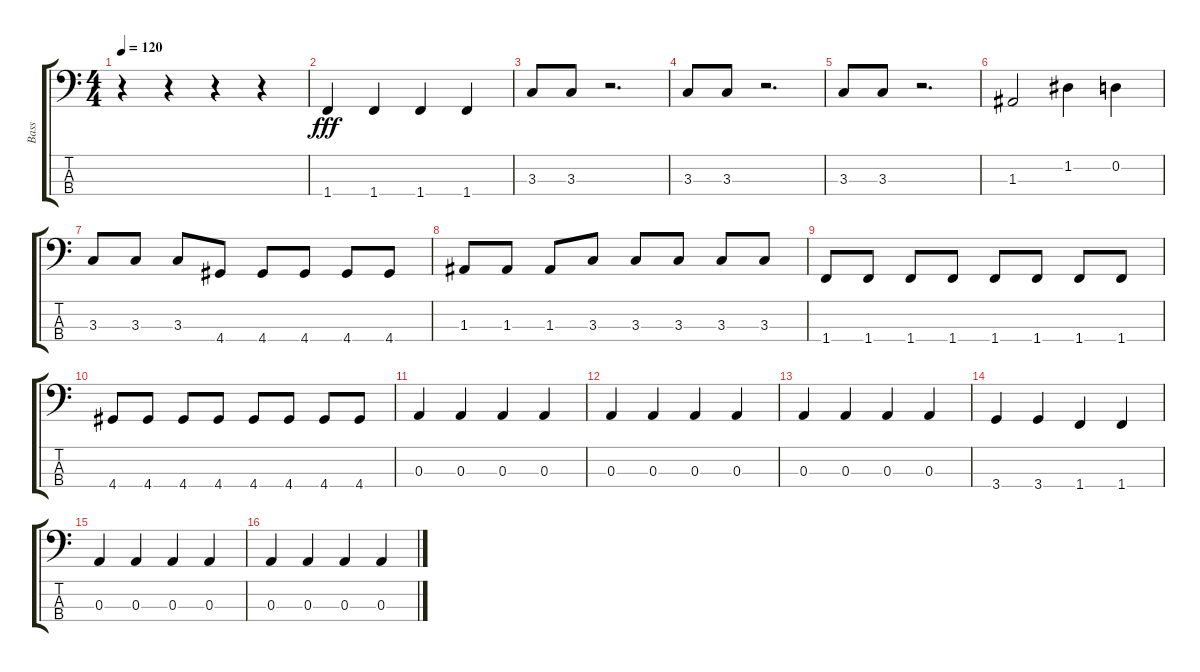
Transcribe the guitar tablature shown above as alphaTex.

\track ("Bass" "Bass") {instrument electricbassfinger}
\staff {score tabs}
\tuning (G2 D2 A1 E1) {hide}
\ts (4 4)
\tempo 120
\clef f4
\ks c
r.4{dy fff} r.4 r.4 r.4 |
1.4.4 1.4.4 1.4.4 1.4.4 |
3.3.8 3.3.8 r.2{d} |
3.3.8 3.3.8 r.2{d} |
3.3.8 3.3.8 r.2{d} |
1.3.2 1.2.4 0.2.4 |
3.3.8 3.3.8 3.3.8 4.4.8 4.4.8 4.4.8 4.4.8 4.4.8 |
1.3.8 1.3.8 1.3.8 3.3.8 3.3.8 3.3.8 3.3.8 3.3.8 |
1.4.8 1.4.8 1.4.8 1.4.8 1.4.8 1.4.8 1.4.8 1.4.8 |
4.4.8 4.4.8 4.4.8 4.4.8 4.4.8 4.4.8 4.4.8 4.4.8 |
0.3.4 0.3.4 0.3.4 0.3.4 |
0.3.4 0.3.4 0.3.4 0.3.4 |
0.3.4 0.3.4 0.3.4 0.3.4 |
3.4.4 3.4.4 1.4.4 1.4.4 |
0.3.4 0.3.4 0.3.4 0.3.4 |
0.3.4 0.3.4 0.3.4 0.3.4
